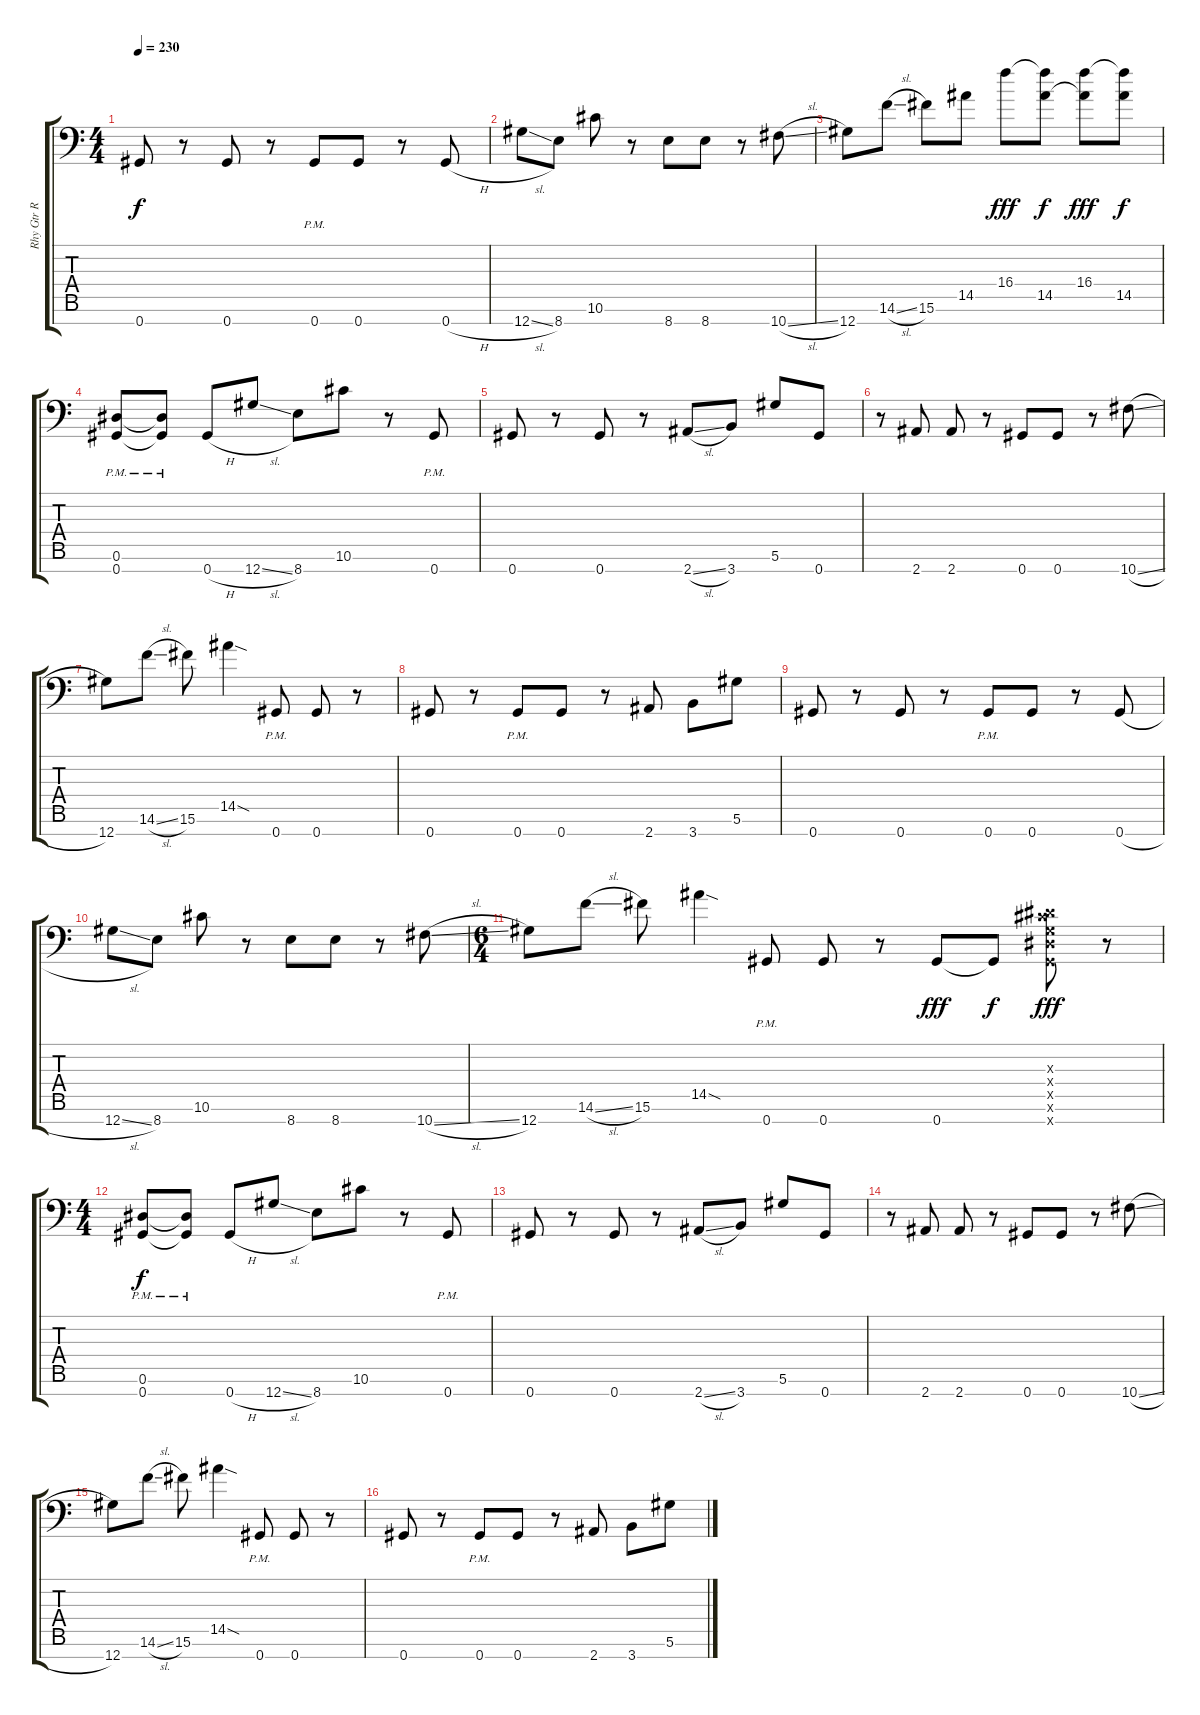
\track ("Rhy Gtr R" "Rhy Gtr R") {instrument overdrivenguitar}
\staff {score tabs}
\tuning (Db4 Ab3 Eb3 Db3 Ab2 Eb2 Ab1) {hide}
\ts (4 4)
\tempo 230
\clef f4
\ks c
0.7.8{dy f} r.8 0.7.8 r.8 0.7{pm}.8 0.7.8 r.8 0.7{h}.8 |
12.7{sl}.8 8.7.8 10.6.8 r.8 8.7.8 8.7.8 r.8 10.7{sl}.8 |
12.7.8 14.6{sl}.8 15.6.8 14.5.8 16.4.8{dy fff} (16.4{t} 14.5).8{dy f} (16.4 14.5{t}).8{dy fff} (16.4{t} 14.5).8{dy f} |
(0.6{pm} 0.7{pm}).8 (0.6{pm t} 0.7{pm t}).8 0.7{h}.8 12.7{sl}.8 8.7.8 10.6.8 r.8 0.7{pm}.8 |
0.7.8 r.8 0.7.8 r.8 2.7{sl}.8 3.7.8 5.6.8 0.7.8 |
r.8 2.7.8 2.7.8 r.8 0.7.8 0.7.8 r.8 10.7{sl}.8 |
12.7.8 14.6{sl}.8 15.6.8 14.5{sod}.4 0.7{pm}.8 0.7.8 r.8 |
0.7.8 r.8 0.7{pm}.8 0.7.8 r.8 2.7.8 3.7.8 5.6.8 |
0.7.8 r.8 0.7.8 r.8 0.7{pm}.8 0.7.8 r.8 0.7{h}.8 |
12.7{sl}.8 8.7.8 10.6.8 r.8 8.7.8 8.7.8 r.8 10.7{sl}.8 |
\ts (6 4)
12.7.8 14.6{sl}.8 15.6.8 14.5{sod}.4 0.7{pm}.8 0.7.8 r.8 0.7.8{dy fff} 0.7{t}.8{dy f} (0.3{x} 0.4{x} 0.5{x} 0.6{x} 0.7{x}).8{dy fff} r.8 |
\ts (4 4)
(0.6{pm} 0.7{pm}).8{dy f} (0.6{pm t} 0.7{pm t}).8 0.7{h}.8 12.7{sl}.8 8.7.8 10.6.8 r.8 0.7{pm}.8 |
0.7.8 r.8 0.7.8 r.8 2.7{sl}.8 3.7.8 5.6.8 0.7.8 |
r.8 2.7.8 2.7.8 r.8 0.7.8 0.7.8 r.8 10.7{sl}.8 |
12.7.8 14.6{sl}.8 15.6.8 14.5{sod}.4 0.7{pm}.8 0.7.8 r.8 |
0.7.8 r.8 0.7{pm}.8 0.7.8 r.8 2.7.8 3.7.8 5.6.8
